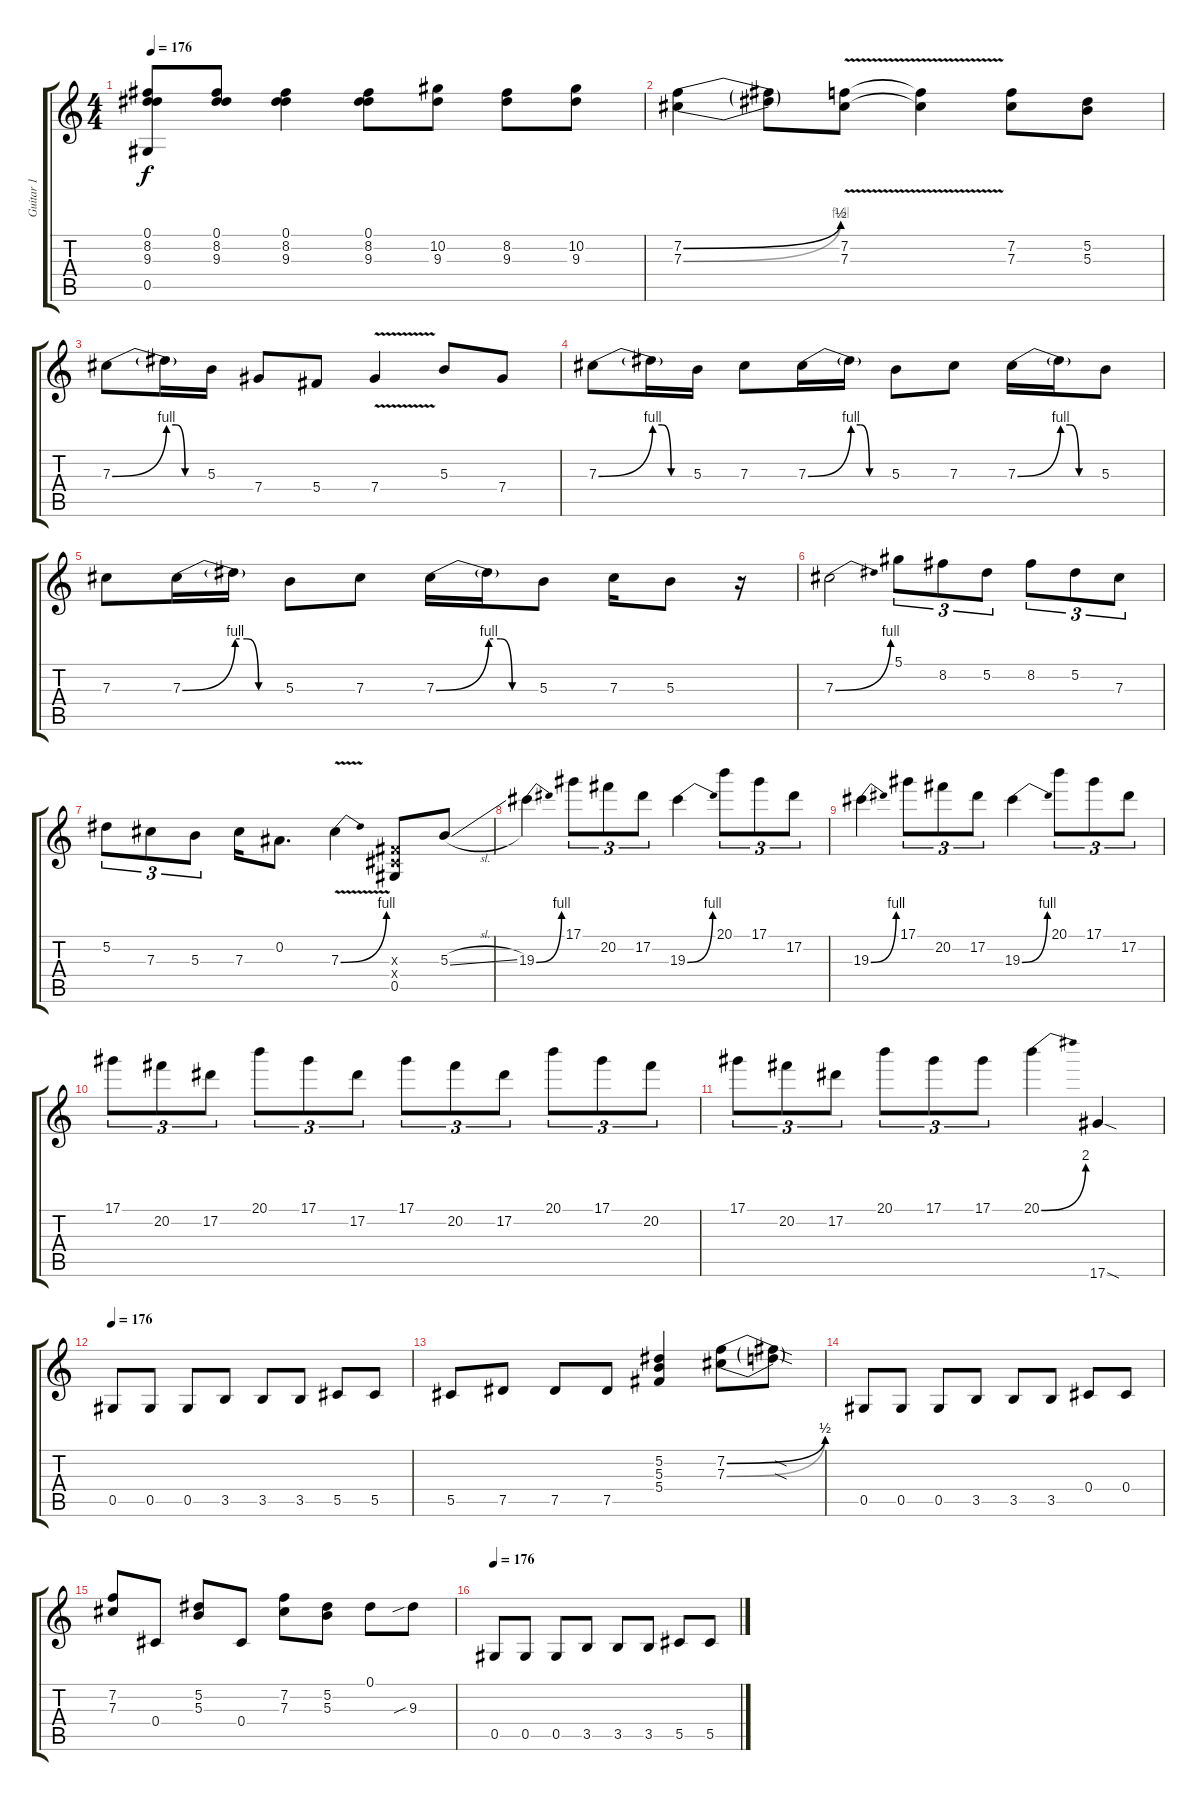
\track ("Guitar 1" "Guitar 1") {instrument distortionguitar}
\staff {score tabs}
\tuning (Eb4 Bb3 Gb3 Db3 Ab2 Eb2) {hide}
\ts (4 4)
\tempo 176
\clef g2
\ks c
(0.1{t} 8.2{t} 9.3{t} 0.5{t}).8{dy f} (0.1 8.2 9.3).8 (0.1 8.2 9.3).4 (0.1 8.2 9.3).8 (10.2 9.3).8 (8.2 9.3).8 (10.2 9.3).8 |
(7.2{be (bend 0 0 60 2)} 7.3{be (bend 0 0 60 4)}).4 (7.2{t} 7.3{t}).8 (7.2{v} 7.3{v}).8 (7.2{t} 7.3{t}).4 (7.2 7.3).8 (5.2 5.3).8 |
7.3{be (bend 0 0 60 4)}.8 7.3{be (custom 0 4 15 4 30 0 60 0) t}.16 5.3.16 7.4.8 5.4.8 7.4{v}.4 5.3.8 7.4.8 |
7.3{be (bend 0 0 60 4)}.8 7.3{be (custom 0 4 15 4 30 0 60 0) t}.16 5.3.16 7.3.8 7.3{be (bend 0 0 60 4)}.16 7.3{be (custom 0 4 15 4 30 0 60 0) t}.16 5.3.8 7.3.8 7.3{be (bend 0 0 60 4)}.16 7.3{be (custom 0 4 15 4 30 0 60 0) t}.16 5.3.8 |
7.3.8 7.3{be (bend 0 0 60 4)}.16 7.3{be (custom 0 4 15 4 30 0 60 0) t}.16 5.3.8 7.3.8 7.3{be (bend 0 0 60 4)}.16 7.3{be (custom 0 4 15 4 30 0 60 0) t}.16 5.3.8 7.3.16 5.3.8 r.16 |
7.3{be (bend 0 0 60 4)}.2 5.1.8{tu (3 2)} 8.2.8{tu (3 2)} 5.2.8{tu (3 2)} 8.2.8{tu (3 2)} 5.2.8{tu (3 2)} 7.3.8{tu (3 2)} |
5.2.8{tu (3 2)} 7.3.8{tu (3 2)} 5.3.8{tu (3 2)} 7.3.16 0.2.8{d} 7.3{be (bend 0 0 60 4) v}.4 (0.3{x} 0.4{x} 0.5).8 5.3{sl}.8 |
19.3{be (bend 0 0 60 4)}.4 17.1.8{tu (3 2)} 20.2.8{tu (3 2)} 17.2.8{tu (3 2)} 19.3{be (bend 0 0 60 4)}.4 20.1.8{tu (3 2)} 17.1.8{tu (3 2)} 17.2.8{tu (3 2)} |
19.3{be (bend 0 0 60 4)}.4 17.1.8{tu (3 2)} 20.2.8{tu (3 2)} 17.2.8{tu (3 2)} 19.3{be (bend 0 0 60 4)}.4 20.1.8{tu (3 2)} 17.1.8{tu (3 2)} 17.2.8{tu (3 2)} |
17.1.8{tu (3 2)} 20.2.8{tu (3 2)} 17.2.8{tu (3 2)} 20.1.8{tu (3 2)} 17.1.8{tu (3 2)} 17.2.8{tu (3 2)} 17.1.8{tu (3 2)} 20.2.8{tu (3 2)} 17.2.8{tu (3 2)} 20.1.8{tu (3 2)} 17.1.8{tu (3 2)} 20.2.8{tu (3 2)} |
17.1.8{tu (3 2)} 20.2.8{tu (3 2)} 17.2.8{tu (3 2)} 20.1.8{tu (3 2)} 17.1.8{tu (3 2)} 17.1.8{tu (3 2)} 20.1{be (bend 0 0 60 8)}.4 17.6{sod}.4 |
\tempo 176
0.5.8 0.5.8 0.5.8 3.5.8 3.5.8 3.5.8 5.5.8 5.5.8 |
5.5.8 7.5.8 7.5.8 7.5.8 (5.2 5.3 5.4).4 (7.2{be (bend 0 0 60 2)} 7.3{be (bend 0 0 60 2)}).8 (7.2{sod t} 7.3{sod t}).8 |
0.5.8 0.5.8 0.5.8 3.5.8 3.5.8 3.5.8 0.4.8 0.4.8 |
(7.2 7.3).8 0.4.8 (5.2 5.3).8 0.4.8 (7.2 7.3).8 (5.2 5.3).8 0.1.8 9.3{sib}.8 |
\tempo 176
0.5.8 0.5.8 0.5.8 3.5.8 3.5.8 3.5.8 5.5.8 5.5.8
